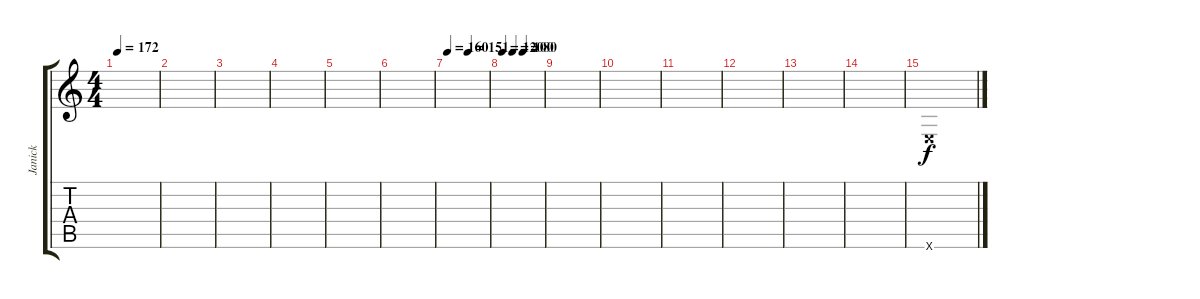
\track ("Janick" "Janick") {instrument distortionguitar}
\staff {score tabs}
\tuning (E4 B3 G3 D3 A2 E2) {hide}
\ts (4 4)
\tempo 172
\clef g2
\ks c
|
|
|
|
|
|
\tempo 160
\tempo (151 0.5)
|
\tempo 120
\tempo (100 0.25)
\tempo (80 0.5)
|
|
|
|
|
|
|
0.6{x}.1
